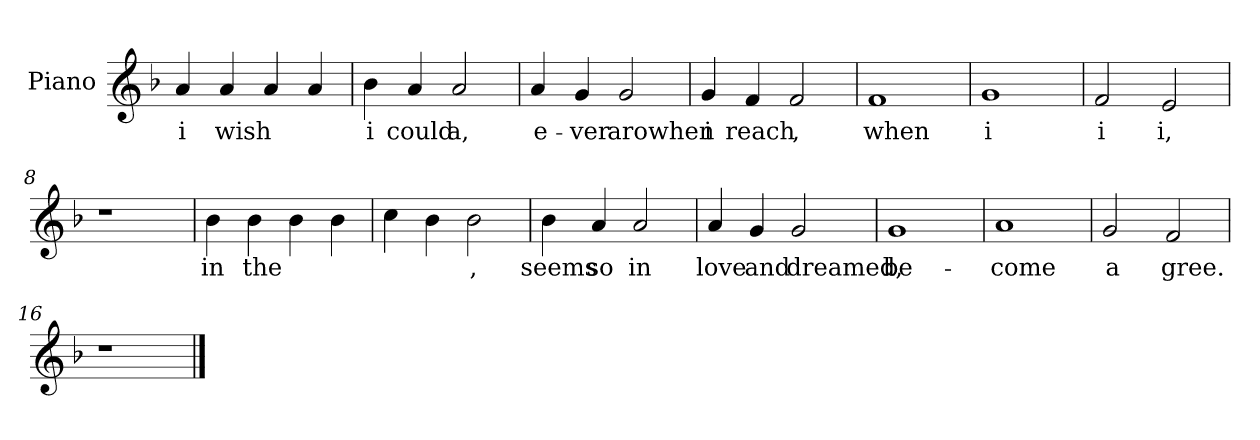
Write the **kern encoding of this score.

**kern	**text
*part1	*part1
*staff1	*staff1
*I"Piano	*
*I'Pno.	*
*clefG2	*
*k[b-]	*
*F:	*
=1	=1
4a/	i
4a/	wish
4a/	--
4a/	--
=2	=2
4b-\	i
4a/	could
2a/	a,
=3	=3
4a/	e-
4g/	-ver
2g/	arowhen
=4	=4
4g/	i
4f/	reach
2f/	-,
=5	=5
1f	when
=6	=6
1g	i
=7	=7
2f/	i
2e/	i,
=8	=8
1r	.
=9	=9
4b-\	in
4b-\	the
4b-\	--
4b-\	--
=10	=10
4cc\	--
4b-\	--
2b-\	-,
=11	=11
4b-\	seems
4a/	so
2a/	in
=12	=12
4a/	love
4g/	and
2g/	dreamed,
=13	=13
1g	be-
=14	=14
1a	-come
=15	=15
2g/	a
2f/	gree.
=16	=16
1r	.
==	==
*-	*-
